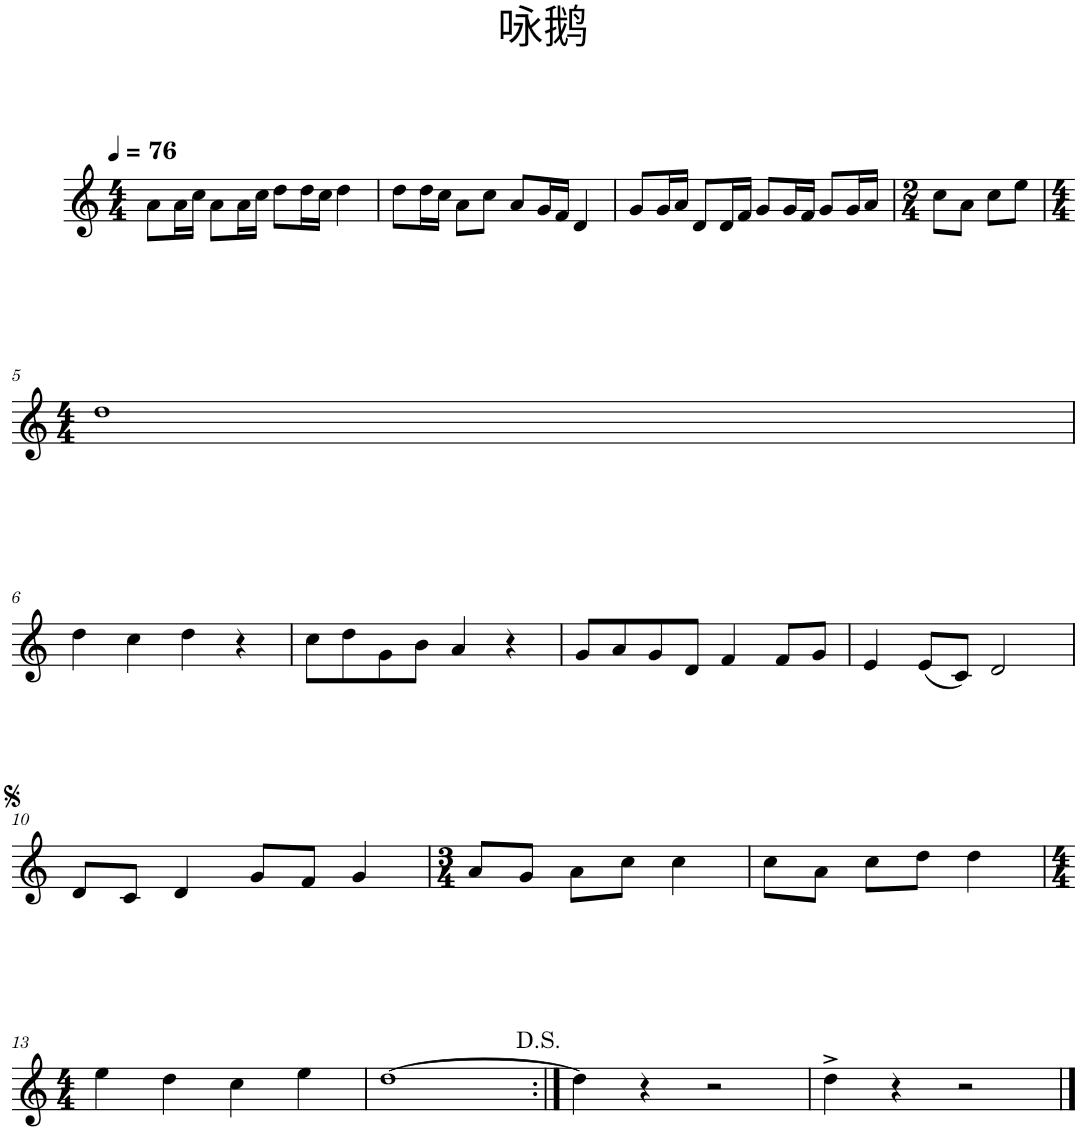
**kern
*part1
*staff1
*I"Piano
*I'Pno.
*clefG2
*k[]
*M4/4
*MM76
=1
8a\L
16a\L
16cc\JJ
8a\L
16a\L
16cc\JJ
8dd\L
16dd\L
16cc\JJ
4dd\
=2
8dd\L
16dd\L
16cc\JJ
8a\L
8cc\J
8a/L
16g/L
16f/JJ
4d/
=3
8g/L
16g/L
16a/JJ
8d/L
16d/L
16f/JJ
8g/L
16g/L
16f/JJ
8g/L
16g/L
16a/JJ
=4
*M2/4
8cc\L
8a\J
8cc\L
8ee\J
!!LO:LB:g=z
=5
*M4/4
1dd
!!LO:LB:g=z
=6
4dd\
4cc\
4dd\
4r
=7
8cc\L
8dd\
8g\
8b\J
4a/
4r
=8
8g/L
8a/
8g/
8d/J
4f/
8f/L
8g/J
=9
4e/
(8e/L
8c/J)
2d/
!!LO:LB:g=z
=10
8d/L
8c/J
4d/
8g/L
8f/J
4g/
=11
*M3/4
8a/L
8g/J
8a\L
8cc\J
4cc\
=12
8cc\L
8a\J
8cc\L
8dd\J
4dd\
!!LO:LB:g=z
=13
*M4/4
4ee\
4dd\
4cc\
4ee\
=14
[1dd
=15:|!
4dd\]
4r
2r
=16
4dd^\
4r
2r
==
*-
